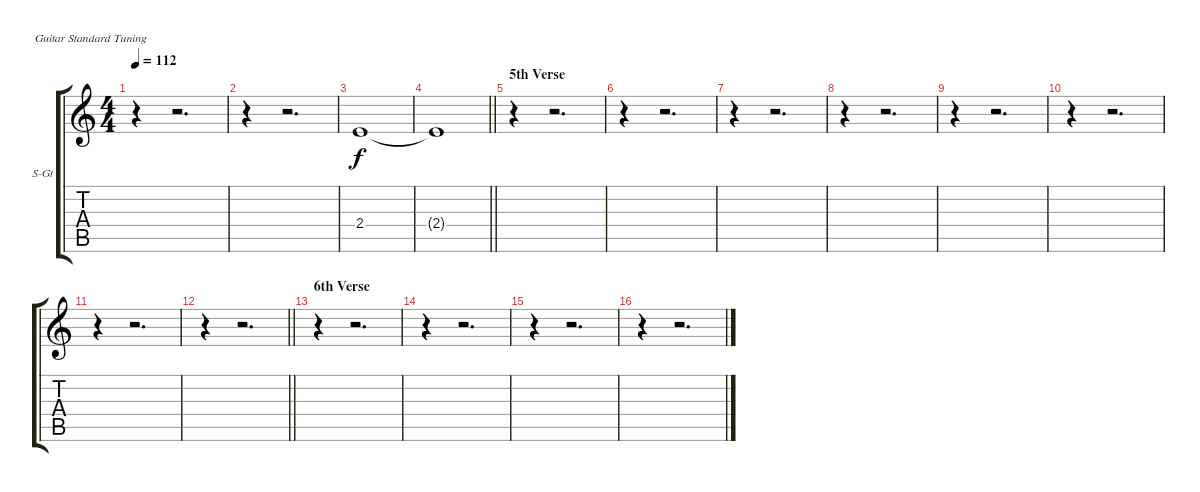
\bracketExtendMode groupsimilarinstruments
\firstSystemTrackNameOrientation horizontal
\otherSystemsTrackNameOrientation horizontal
\track ("Keyboards" "S-Gt") {instrument helicopter}
\staff {score tabs}
\tuning (E4 B3 G3 D3 A2 E2)
\displaytranspose 12
\ts (4 4)
\tempo 112
\clef g2
\ks c
r.4{dy f} r.2{d} |
r.4 r.2{d} |
2.4.1 |
\barLineRight lightlight
2.4{t}.1 |
\section ("" "5th Verse")
r.4 r.2{d} |
r.4 r.2{d} |
r.4 r.2{d} |
r.4 r.2{d} |
r.4 r.2{d} |
r.4 r.2{d} |
r.4 r.2{d} |
\barLineRight lightlight
r.4 r.2{d} |
\section ("" "6th Verse")
r.4 r.2{d} |
r.4 r.2{d} |
r.4 r.2{d} |
r.4 r.2{d}
